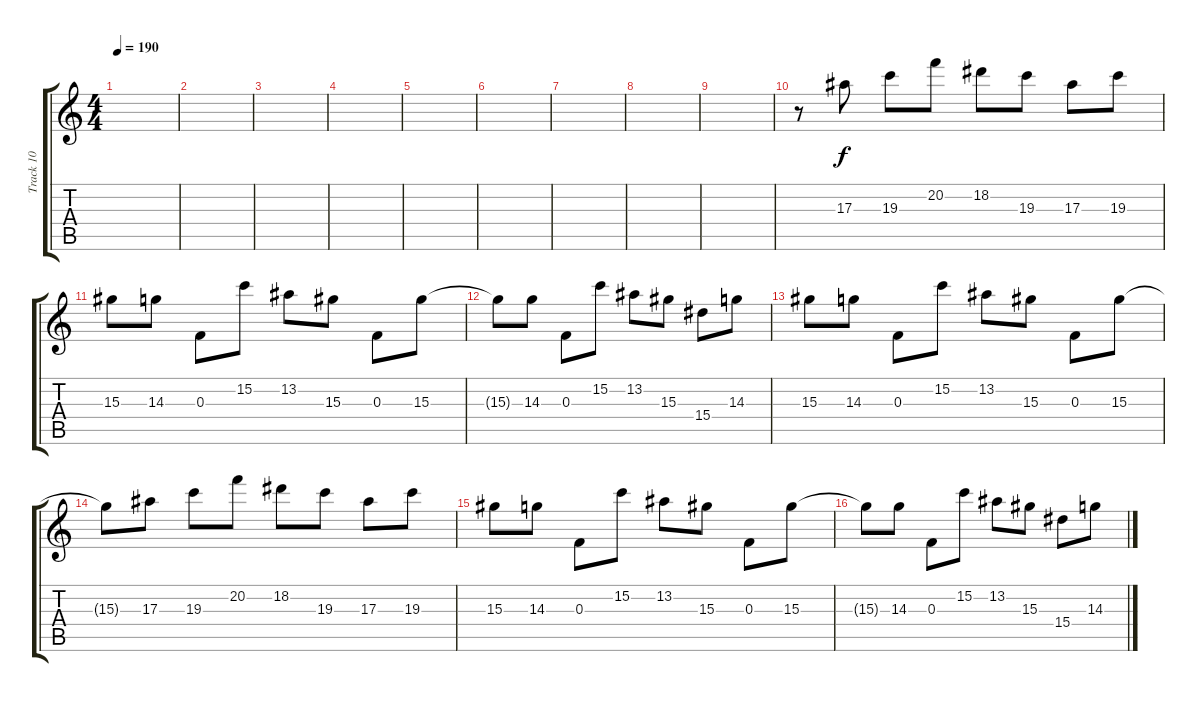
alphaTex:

\track ("Track 10" "Track 10") {instrument distortionguitar}
\staff {score tabs}
\tuning (D4 A3 F3 C3 G2 C2) {hide}
\ts (4 4)
\tempo 190
\clef g2
\ks c
|
|
|
|
|
|
|
|
|
r.8 17.3.8{volume 16} 19.3.8 20.2.8 18.2.8 19.3.8 17.3.8 19.3.8 |
15.3.8 14.3.8 0.3.8 15.2.8 13.2.8 15.3.8 0.3.8 15.3.8 |
15.3{t}.8 14.3.8 0.3.8 15.2.8 13.2.8 15.3.8 15.4.8 14.3.8 |
15.3.8 14.3.8 0.3.8 15.2.8 13.2.8 15.3.8 0.3.8 15.3.8 |
15.3{t}.8 17.3.8 19.3.8 20.2.8 18.2.8 19.3.8 17.3.8 19.3.8 |
15.3.8 14.3.8 0.3.8 15.2.8 13.2.8 15.3.8 0.3.8 15.3.8 |
15.3{t}.8 14.3.8 0.3.8 15.2.8 13.2.8 15.3.8 15.4.8 14.3.8
